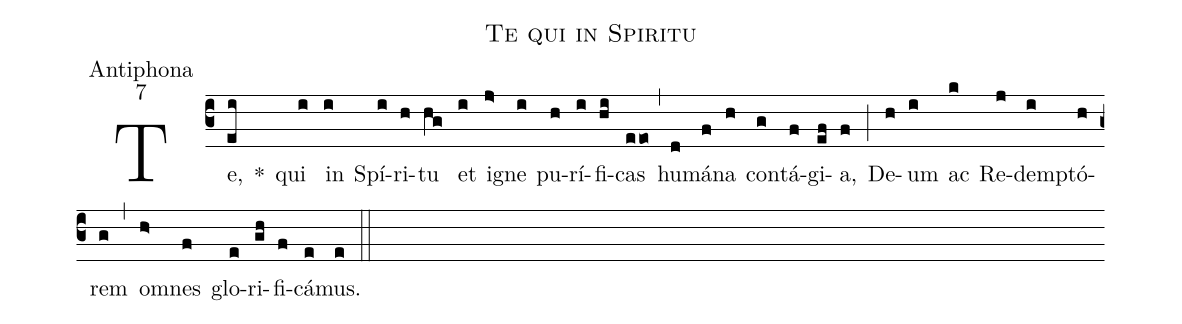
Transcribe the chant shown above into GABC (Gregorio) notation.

name:Te qui in Spiritu;
office-part:Antiphona;
mode:7;
%%
(c3) Te,(ei) *() qui(i) in(i) Spí(i)ri(h)tu(hg) et(i) i(j>)gne(i) pu(h)rí(i)fi(hi)cas(eeo) (,) hu(d)má(f)na(h) con(g)tá(f)gi(ef)a,(f) (;) De(h)um(i) ac(k) Re(j)demp(i)tó(h)rem(g) (,) om(h>)nes(f) glo(e)ri(gh)fi(f)cá(e)mus.(e) (::)
